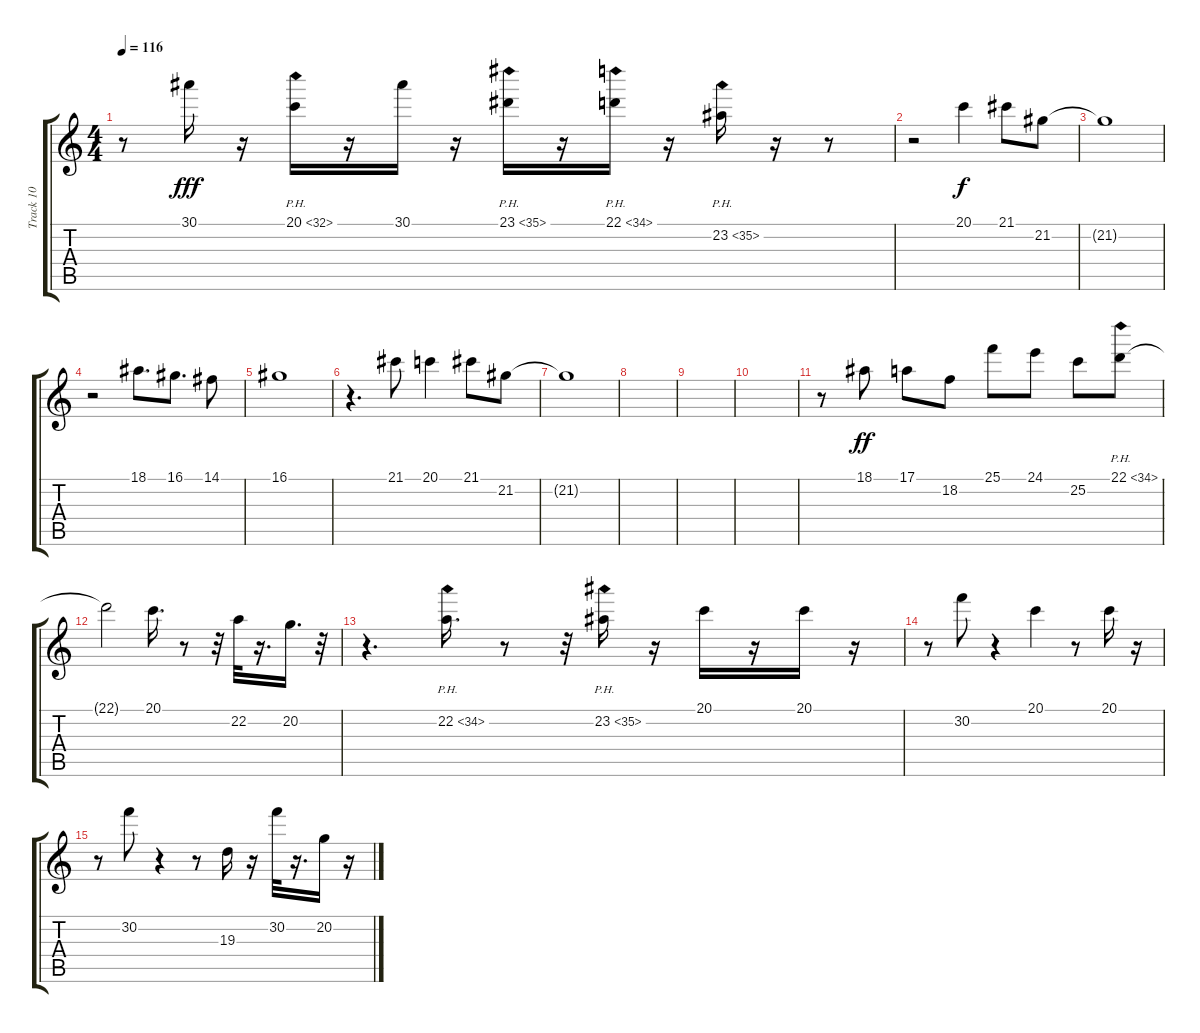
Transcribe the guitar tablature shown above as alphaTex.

\track ("Track 10" "Track 10") {instrument fx7echoes}
\staff {score tabs}
\tuning (E4 B3 G3 D3 A2 E2) {hide}
\ts (4 4)
\tempo 116
\clef g2
\ks c
r.8{dy f instrument fx7echoes} 30.1.16{dy fff} r.16 20.1{ph 12}.16 r.16 30.1.16 r.16 23.1{ph 12}.16 r.16 22.1{ph 12}.16 r.16 23.2{ph 12}.16 r.16 r.8 |
r.2 20.1.4{dy f} 21.1.8 21.2.8 |
21.2{t}.1 |
r.2 18.1.8{d} 16.1.8{d} 14.1.8 |
16.1.1 |
r.4{d} 21.1.8 20.1.4 21.1.8 21.2.8 |
21.2{t}.1 |
|
|
|
r.8 18.1.8{dy ff} 17.1.8 18.2.8 25.1.8 24.1.8 25.2.8 22.1{ph 12}.8 |
22.1{t}.2 20.1.16{d} r.8 r.32 22.2.32 r.16{d} 20.2.16{d} r.32 |
r.4{d} 22.2{ph 12}.16{d} r.8 r.32 23.2{ph 12}.16 r.16 20.1.16 r.16 20.1.16 r.16 |
r.8 30.2.8 r.4 20.1.4 r.8 20.1.16 r.16 |
r.8 30.2.8 r.4 r.8 19.3.16 r.16 30.2.32 r.16{d} 20.2.16 r.16
